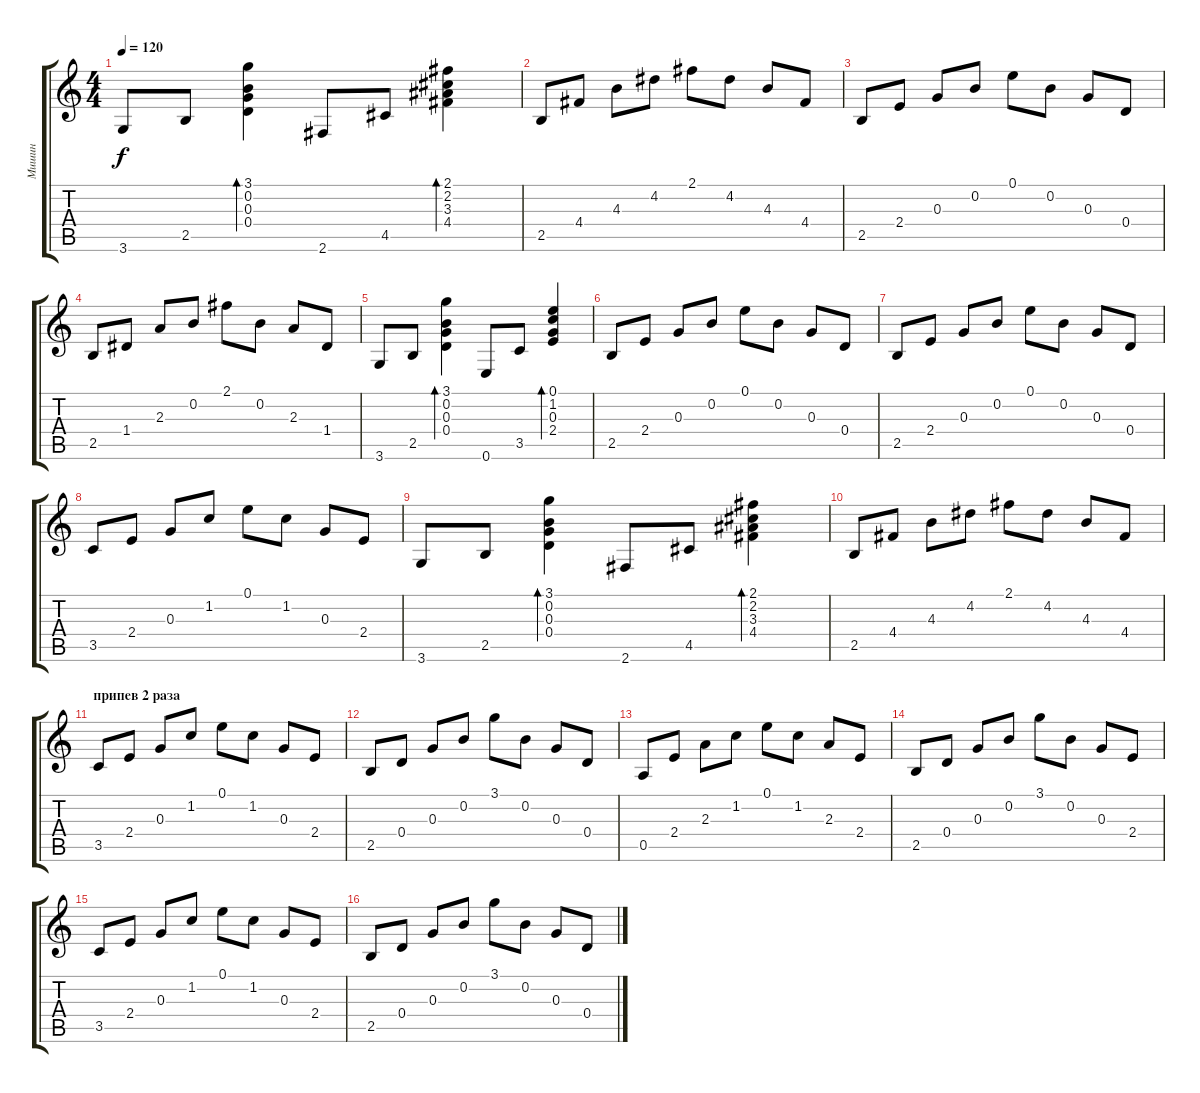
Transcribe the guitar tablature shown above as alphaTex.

\track ("Мишин" "Мишин") {instrument acousticguitarsteel}
\staff {score tabs}
\tuning (E4 B3 G3 D3 A2 E2) {hide}
\ts (4 4)
\tempo 120
\clef g2
\ks c
3.6.8{dy f} 2.5.8 (3.1 0.2 0.3 0.4).4{bd 120} 2.6.8 4.5.8 (2.1 2.2 3.3 4.4).4{bd 120} |
2.5.8 4.4.8 4.3.8 4.2.8 2.1.8 4.2.8 4.3.8 4.4.8 |
2.5.8 2.4.8 0.3.8 0.2.8 0.1.8 0.2.8 0.3.8 0.4.8 |
2.5.8 1.4.8 2.3.8 0.2.8 2.1.8 0.2.8 2.3.8 1.4.8 |
3.6.8 2.5.8 (3.1 0.2 0.3 0.4).4{bd 120} 0.6.8 3.5.8 (0.1 1.2 0.3 2.4).4{bd 120} |
2.5.8 2.4.8 0.3.8 0.2.8 0.1.8 0.2.8 0.3.8 0.4.8 |
2.5.8 2.4.8 0.3.8 0.2.8 0.1.8 0.2.8 0.3.8 0.4.8 |
3.5.8 2.4.8 0.3.8 1.2.8 0.1.8 1.2.8 0.3.8 2.4.8 |
3.6.8 2.5.8 (3.1 0.2 0.3 0.4).4{bd 120} 2.6.8 4.5.8 (2.1 2.2 3.3 4.4).4{bd 120} |
2.5.8 4.4.8 4.3.8 4.2.8 2.1.8 4.2.8 4.3.8 4.4.8 |
\section ("" "припев 2 раза")
3.5.8 2.4.8 0.3.8 1.2.8 0.1.8 1.2.8 0.3.8 2.4.8 |
2.5.8 0.4.8 0.3.8 0.2.8 3.1.8 0.2.8 0.3.8 0.4.8 |
0.5.8 2.4.8 2.3.8 1.2.8 0.1.8 1.2.8 2.3.8 2.4.8 |
2.5.8 0.4.8 0.3.8 0.2.8 3.1.8 0.2.8 0.3.8 2.4.8 |
3.5.8 2.4.8 0.3.8 1.2.8 0.1.8 1.2.8 0.3.8 2.4.8 |
2.5.8 0.4.8 0.3.8 0.2.8 3.1.8 0.2.8 0.3.8 0.4.8
